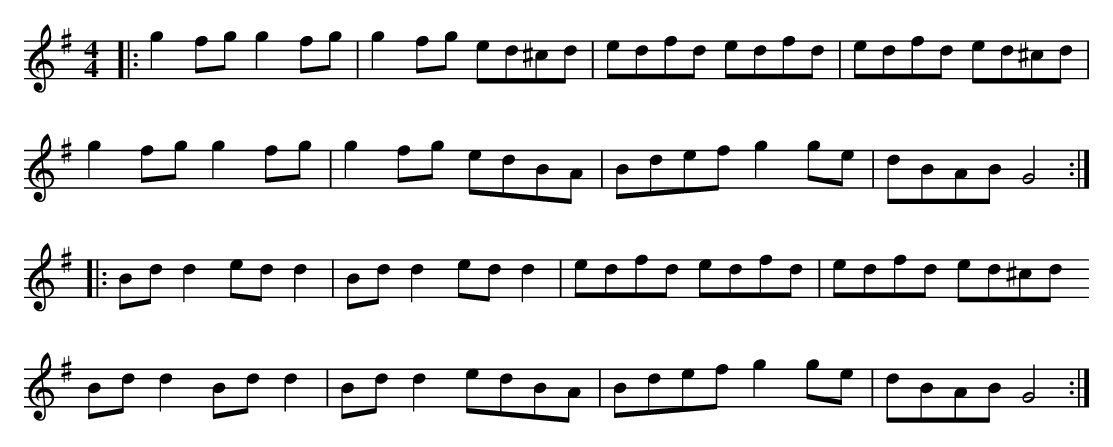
X:1
M:4/4
K:G
|:g2fg g2fg|g2fg ed^cd|edfd edfd|edfd ed^cd|
g2fg g2fg|g2fg edBA|Bdef g2ge|dBAB G4:|
|:Bdd2 edd2|Bdd2 edd2|edfd edfd|edfd ed^cd
Bdd2 Bdd2|Bdd2 edBA|Bdef g2ge|dBAB G4:|
